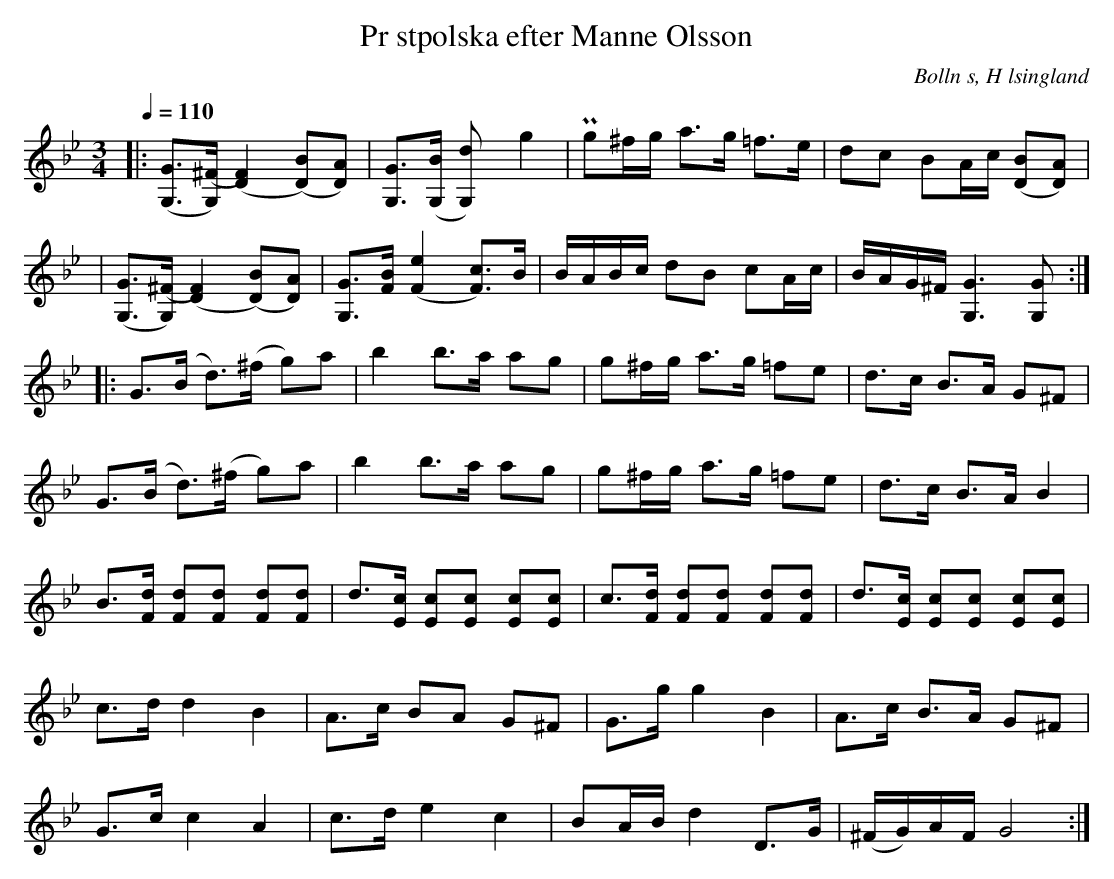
X:1
T:Pr stpolska efter Manne Olsson
O:Bolln s, H lsingland
M:3/4
L:1/8
Q:1/4=110
K:Gm
|:[(G, G]>[G,) (^F] [F2) (D2] [(D) B][D) A]| [G G,]>([B G,]   [d2 G,]) g2| Pg^f/g/ a>g =f>e | dc   BA/c/ [B (D][D) A]|
|[(G, G]>[G,) (^F] [F2) (D2] [(D) B][D) A]| [G G,]>[F B] [(F2 e2] [F) c]>B|B/A/B/c/  dB cA/c/  | B/A/G/^F/ [G,3 G3] [G, G]  ::
G>(B   d>)(^f   g)a        | b2     b>a      ag         | g^f/g/ a>g =fe | d>c         B>A G^F  |
G>(B   d>)(^f   g)a        | b2     b>a      ag         | g^f/g/ a>g =fe | d>c         B>A B2   |
B>[Fd] [Fd][Fd] [Fd][Fd] | d>[Ec] [Ec][Ec] [Ec][Ec] | \
c>[Fd] [Fd][Fd] [Fd][Fd] | d>[Ec] [Ec][Ec] [Ec][Ec] |
c>d    d2       B2           | A>c    BA       G^F       | G>g    g2 B2     | A>c         B>A G^F  |
G>c    c2       A2           | c>d    e2       c2        | BA/B/  d2 D>G   | (^F/G/)A/F/ G4      :|
